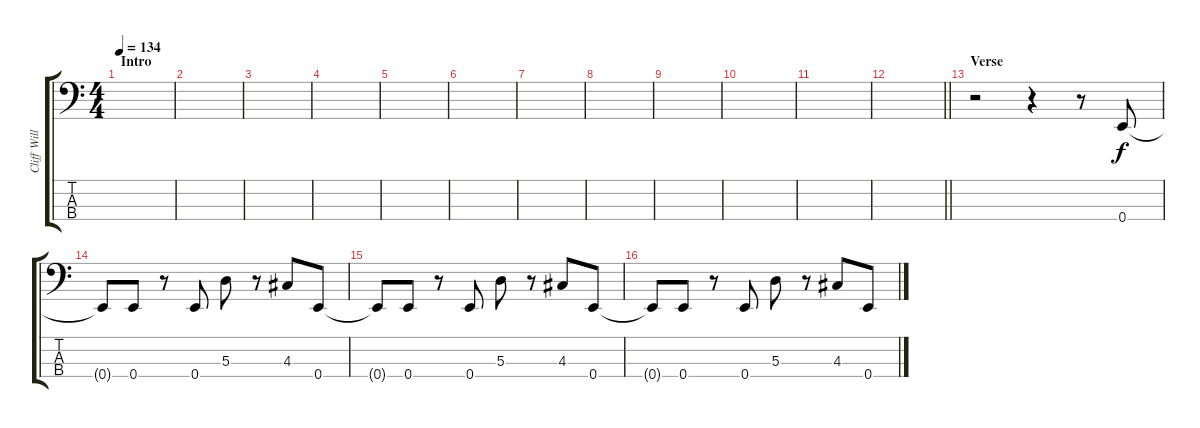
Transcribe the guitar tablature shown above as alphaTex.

\track ("Cliff Williams" "Cliff Will") {instrument electricbassfinger}
\staff {score tabs}
\tuning (G2 D2 A1 E1) {hide}
\ts (4 4)
\section ("" "Intro")
\tempo 134
\clef f4
\ks c
|
|
|
|
|
|
|
|
|
|
|
\barLineRight lightlight
|
\section ("" "Verse")
r.2 r.4 r.8 0.4.8 |
0.4{t}.8 0.4.8 r.8 0.4.8 5.3.8 r.8 4.3.8 0.4.8 |
0.4{t}.8 0.4.8 r.8 0.4.8 5.3.8 r.8 4.3.8 0.4.8 |
0.4{t}.8 0.4.8 r.8 0.4.8 5.3.8 r.8 4.3.8 0.4.8
